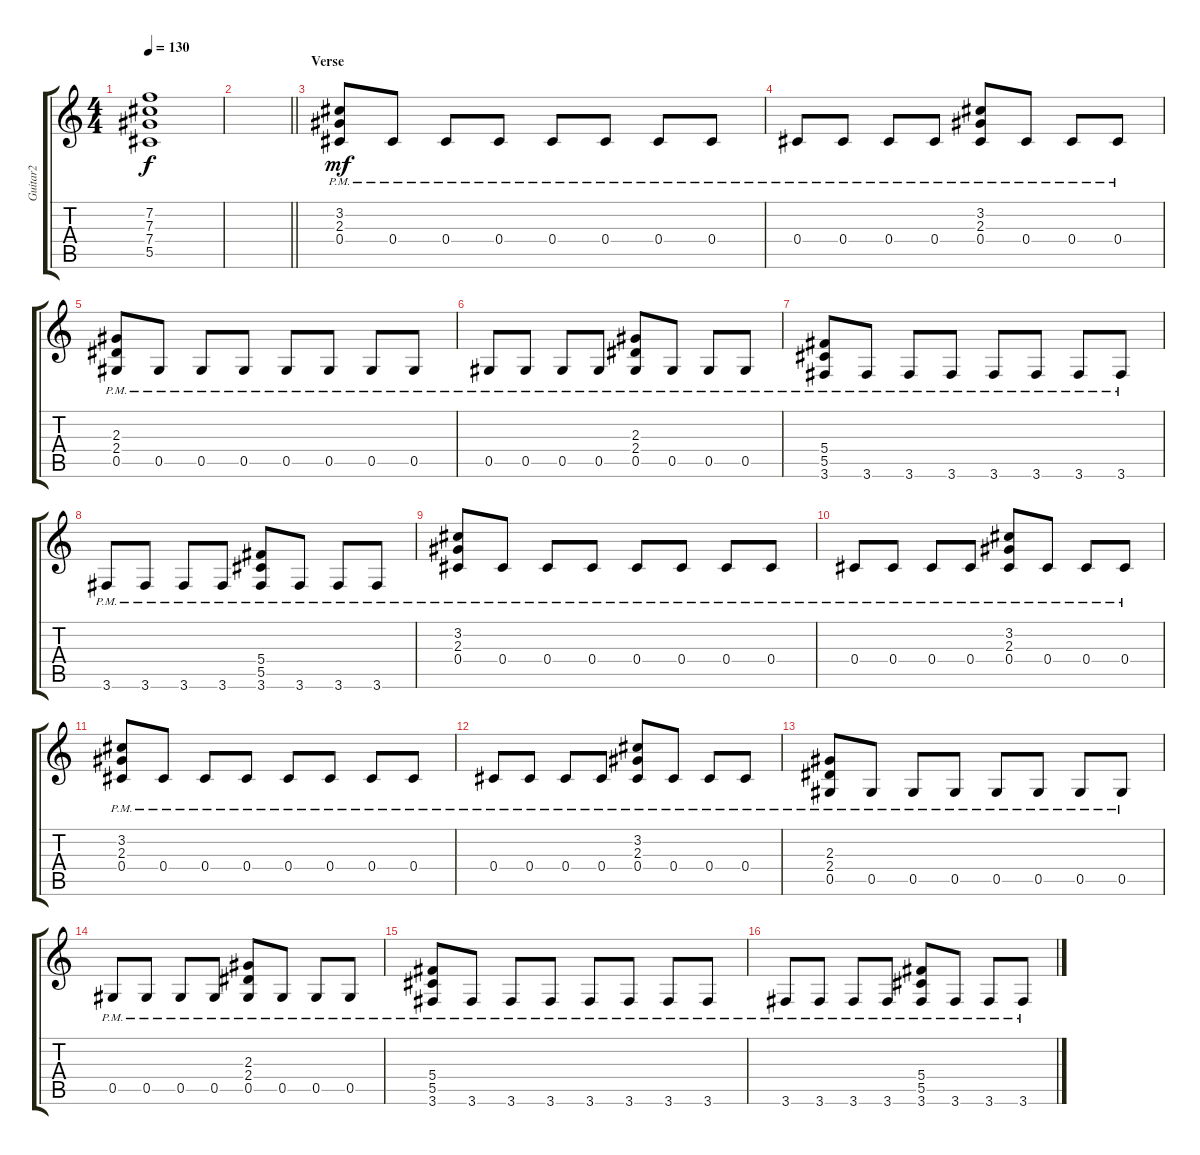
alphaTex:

\track ("Guitar2" "Guitar2") {instrument acousticguitarsteel}
\staff {score tabs}
\tuning (Eb4 Bb3 Gb3 Db3 Ab2 Eb2) {hide}
\ts (4 4)
\tempo 130
\clef g2
\ks c
(7.2 7.3 7.4 5.5).1{dy f} |
\barLineRight lightlight
|
\section ("" "Verse")
(3.2{pm} 2.3{pm} 0.4{pm}).8{dy mf instrument distortionguitar} 0.4{pm}.8 0.4{pm}.8 0.4{pm}.8 0.4{pm}.8 0.4{pm}.8 0.4{pm}.8 0.4{pm}.8 |
0.4{pm}.8 0.4{pm}.8 0.4{pm}.8 0.4{pm}.8 (3.2{pm} 2.3{pm} 0.4{pm}).8 0.4{pm}.8 0.4{pm}.8 0.4{pm}.8 |
(2.3{pm} 2.4{pm} 0.5{pm}).8 0.5{pm}.8 0.5{pm}.8 0.5{pm}.8 0.5{pm}.8 0.5{pm}.8 0.5{pm}.8 0.5{pm}.8 |
0.5{pm}.8 0.5{pm}.8 0.5{pm}.8 0.5{pm}.8 (2.3{pm} 2.4{pm} 0.5{pm}).8 0.5{pm}.8 0.5{pm}.8 0.5{pm}.8 |
(5.4{pm} 5.5{pm} 3.6{pm}).8 3.6{pm}.8 3.6{pm}.8 3.6{pm}.8 3.6{pm}.8 3.6{pm}.8 3.6{pm}.8 3.6{pm}.8 |
3.6{pm}.8 3.6{pm}.8 3.6{pm}.8 3.6{pm}.8 (5.4{pm} 5.5{pm} 3.6{pm}).8 3.6{pm}.8 3.6{pm}.8 3.6{pm}.8 |
(3.2{pm} 2.3{pm} 0.4{pm}).8 0.4{pm}.8 0.4{pm}.8 0.4{pm}.8 0.4{pm}.8 0.4{pm}.8 0.4{pm}.8 0.4{pm}.8 |
0.4{pm}.8 0.4{pm}.8 0.4{pm}.8 0.4{pm}.8 (3.2{pm} 2.3{pm} 0.4{pm}).8 0.4{pm}.8 0.4{pm}.8 0.4{pm}.8 |
(3.2{pm} 2.3{pm} 0.4{pm}).8{instrument distortionguitar} 0.4{pm}.8 0.4{pm}.8 0.4{pm}.8 0.4{pm}.8 0.4{pm}.8 0.4{pm}.8 0.4{pm}.8 |
0.4{pm}.8 0.4{pm}.8 0.4{pm}.8 0.4{pm}.8 (3.2{pm} 2.3{pm} 0.4{pm}).8 0.4{pm}.8 0.4{pm}.8 0.4{pm}.8 |
(2.3{pm} 2.4{pm} 0.5{pm}).8 0.5{pm}.8 0.5{pm}.8 0.5{pm}.8 0.5{pm}.8 0.5{pm}.8 0.5{pm}.8 0.5{pm}.8 |
0.5{pm}.8 0.5{pm}.8 0.5{pm}.8 0.5{pm}.8 (2.3{pm} 2.4{pm} 0.5{pm}).8 0.5{pm}.8 0.5{pm}.8 0.5{pm}.8 |
(5.4{pm} 5.5{pm} 3.6{pm}).8 3.6{pm}.8 3.6{pm}.8 3.6{pm}.8 3.6{pm}.8 3.6{pm}.8 3.6{pm}.8 3.6{pm}.8 |
3.6{pm}.8 3.6{pm}.8 3.6{pm}.8 3.6{pm}.8 (5.4{pm} 5.5{pm} 3.6{pm}).8 3.6{pm}.8 3.6{pm}.8 3.6{pm}.8
